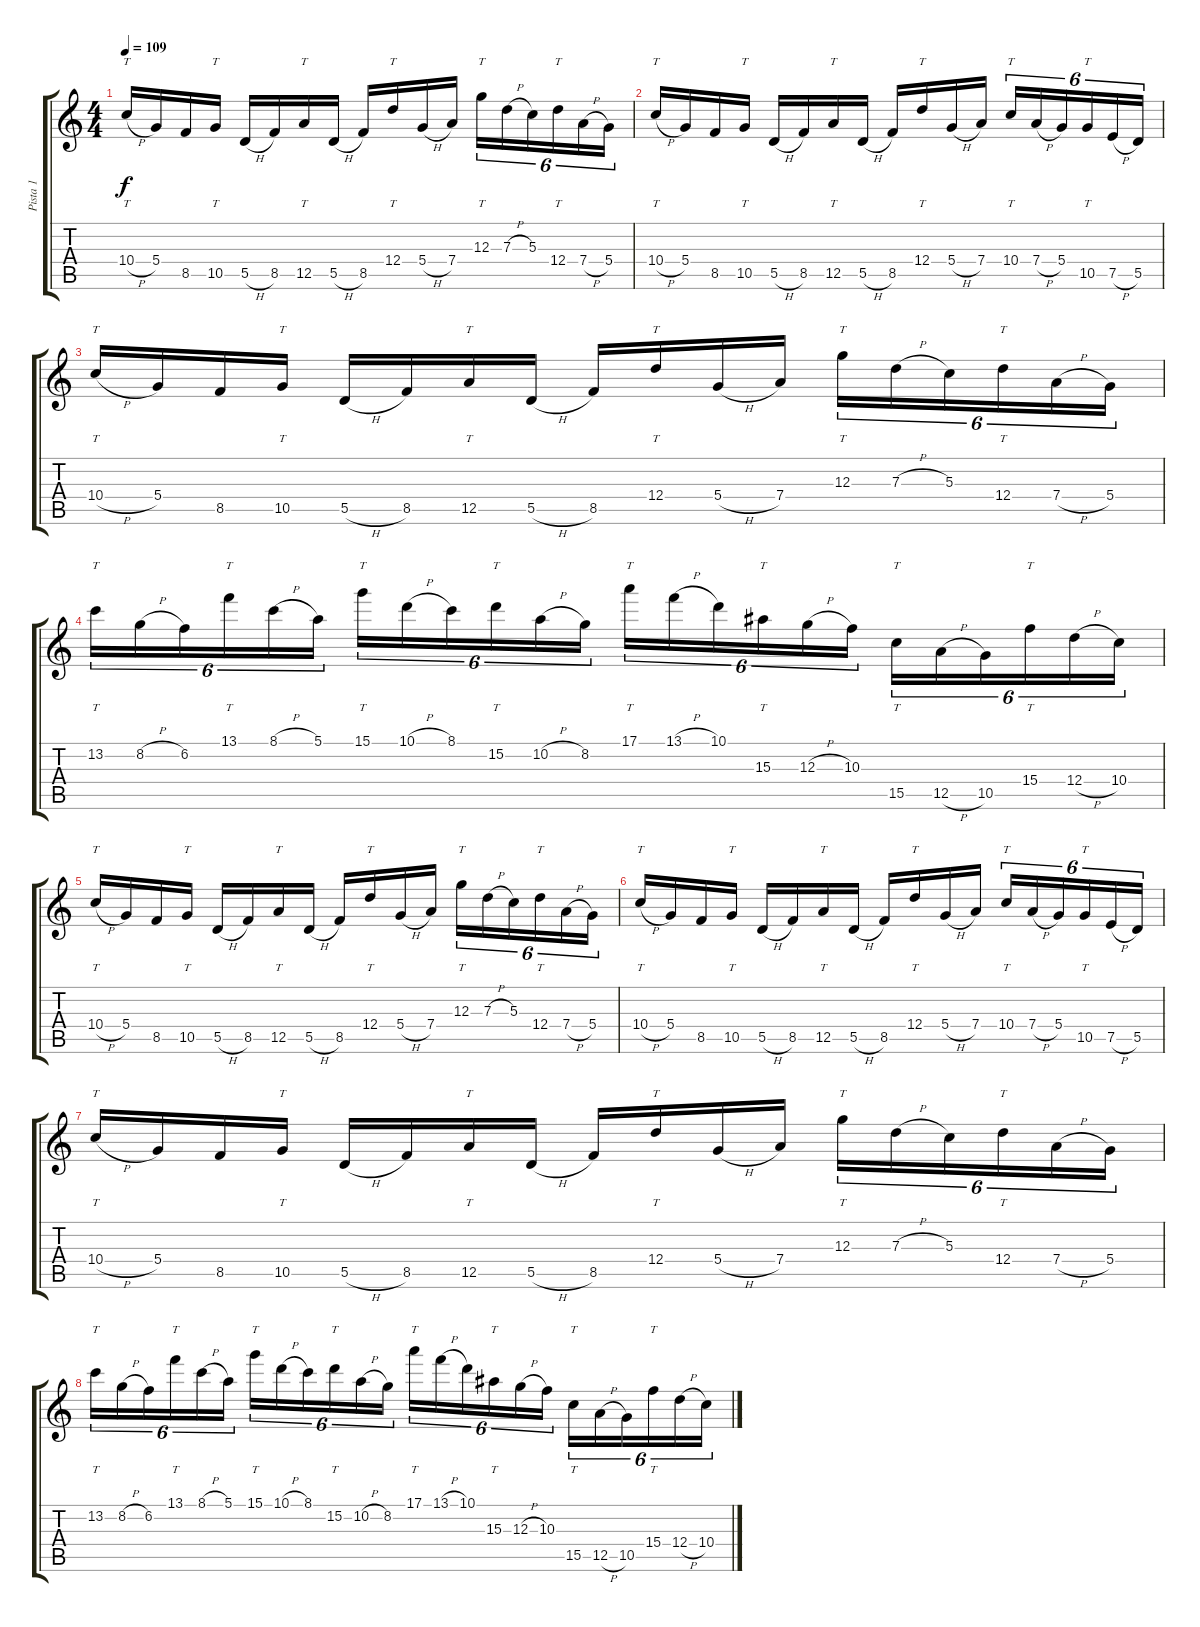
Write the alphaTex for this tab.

\track ("Pista 1" "Pista 1") {instrument distortionguitar}
\staff {score tabs}
\tuning (E4 B3 G3 D3 A2 E2) {hide}
\ts (4 4)
\tempo 109
\clef g2
\ks c
10.4{h}.16{tt dy f} 5.4.16 8.5.16 10.5.16{tt} 5.5{h}.16 8.5.16 12.5.16{tt} 5.5{h}.16 8.5.16 12.4.16{tt} 5.4{h}.16 7.4.16 12.3.16{tt tu (6 4)} 7.3{h}.16{tu (6 4)} 5.3.16{tu (6 4)} 12.4.16{tt tu (6 4)} 7.4{h}.16{tu (6 4)} 5.4.16{tu (6 4)} |
10.4{h}.16{tt} 5.4.16 8.5.16 10.5.16{tt} 5.5{h}.16 8.5.16 12.5.16{tt} 5.5{h}.16 8.5.16 12.4.16{tt} 5.4{h}.16 7.4.16 10.4.16{tt tu (6 4)} 7.4{h}.16{tu (6 4)} 5.4.16{tu (6 4)} 10.5.16{tt tu (6 4)} 7.5{h}.16{tu (6 4)} 5.5.16{tu (6 4)} |
10.4{h}.16{tt} 5.4.16 8.5.16 10.5.16{tt} 5.5{h}.16 8.5.16 12.5.16{tt} 5.5{h}.16 8.5.16 12.4.16{tt} 5.4{h}.16 7.4.16 12.3.16{tt tu (6 4)} 7.3{h}.16{tu (6 4)} 5.3.16{tu (6 4)} 12.4.16{tt tu (6 4)} 7.4{h}.16{tu (6 4)} 5.4.16{tu (6 4)} |
13.2.16{tt tu (6 4)} 8.2{h}.16{tu (6 4)} 6.2.16{tu (6 4)} 13.1.16{tt tu (6 4)} 8.1{h}.16{tu (6 4)} 5.1.16{tu (6 4)} 15.1.16{tt tu (6 4)} 10.1{h}.16{tu (6 4)} 8.1.16{tu (6 4)} 15.2.16{tt tu (6 4)} 10.2{h}.16{tu (6 4)} 8.2.16{tu (6 4)} 17.1.16{tt tu (6 4)} 13.1{h}.16{tu (6 4)} 10.1.16{tu (6 4)} 15.3.16{tt tu (6 4)} 12.3{h}.16{tu (6 4)} 10.3.16{tu (6 4)} 15.5.16{tt tu (6 4)} 12.5{h}.16{tu (6 4)} 10.5.16{tu (6 4)} 15.4.16{tt tu (6 4)} 12.4{h}.16{tu (6 4)} 10.4.16{tu (6 4)} |
10.4{h}.16{tt} 5.4.16 8.5.16 10.5.16{tt} 5.5{h}.16 8.5.16 12.5.16{tt} 5.5{h}.16 8.5.16 12.4.16{tt} 5.4{h}.16 7.4.16 12.3.16{tt tu (6 4)} 7.3{h}.16{tu (6 4)} 5.3.16{tu (6 4)} 12.4.16{tt tu (6 4)} 7.4{h}.16{tu (6 4)} 5.4.16{tu (6 4)} |
10.4{h}.16{tt} 5.4.16 8.5.16 10.5.16{tt} 5.5{h}.16 8.5.16 12.5.16{tt} 5.5{h}.16 8.5.16 12.4.16{tt} 5.4{h}.16 7.4.16 10.4.16{tt tu (6 4)} 7.4{h}.16{tu (6 4)} 5.4.16{tu (6 4)} 10.5.16{tt tu (6 4)} 7.5{h}.16{tu (6 4)} 5.5.16{tu (6 4)} |
10.4{h}.16{tt} 5.4.16 8.5.16 10.5.16{tt} 5.5{h}.16 8.5.16 12.5.16{tt} 5.5{h}.16 8.5.16 12.4.16{tt} 5.4{h}.16 7.4.16 12.3.16{tt tu (6 4)} 7.3{h}.16{tu (6 4)} 5.3.16{tu (6 4)} 12.4.16{tt tu (6 4)} 7.4{h}.16{tu (6 4)} 5.4.16{tu (6 4)} |
13.2.16{tt tu (6 4)} 8.2{h}.16{tu (6 4)} 6.2.16{tu (6 4)} 13.1.16{tt tu (6 4)} 8.1{h}.16{tu (6 4)} 5.1.16{tu (6 4)} 15.1.16{tt tu (6 4)} 10.1{h}.16{tu (6 4)} 8.1.16{tu (6 4)} 15.2.16{tt tu (6 4)} 10.2{h}.16{tu (6 4)} 8.2.16{tu (6 4)} 17.1.16{tt tu (6 4)} 13.1{h}.16{tu (6 4)} 10.1.16{tu (6 4)} 15.3.16{tt tu (6 4)} 12.3{h}.16{tu (6 4)} 10.3.16{tu (6 4)} 15.5.16{tt tu (6 4)} 12.5{h}.16{tu (6 4)} 10.5.16{tu (6 4)} 15.4.16{tt tu (6 4)} 12.4{h}.16{tu (6 4)} 10.4.16{tu (6 4)}
